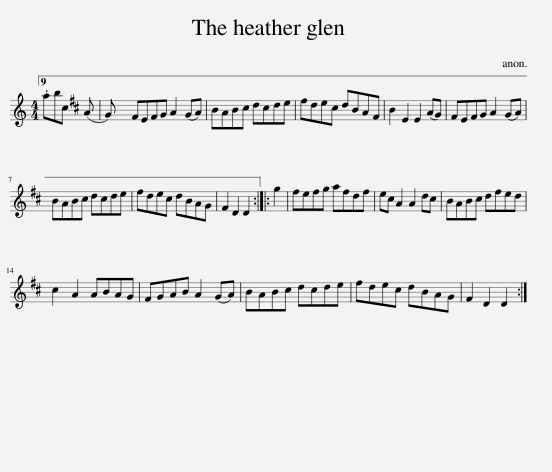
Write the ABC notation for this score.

X:1
L:1/8
M:4/4
I:linebreak $
K:C
V:1 treble
V:1
 .abc (A G) | ^FEFG A2 (GA) | BAB^c dcde | ^fde^c dBA^F | B2 E2 E2 (AG) | %5
 ^FEFG A2 (GA) |$ BAB^c dcde | ^fde^c dBAG | ^F2 D2 D2 :: g2 | %10
 ^fefg afdf | e^c A2 A2 dc | BAB^c d^fed |$ ^c2 A2 ABAG | ^FGAB A2 (GA) | %15
 BAB^c dcde | ^fde^c dBAG | ^F2 D2 D2 :| %18
